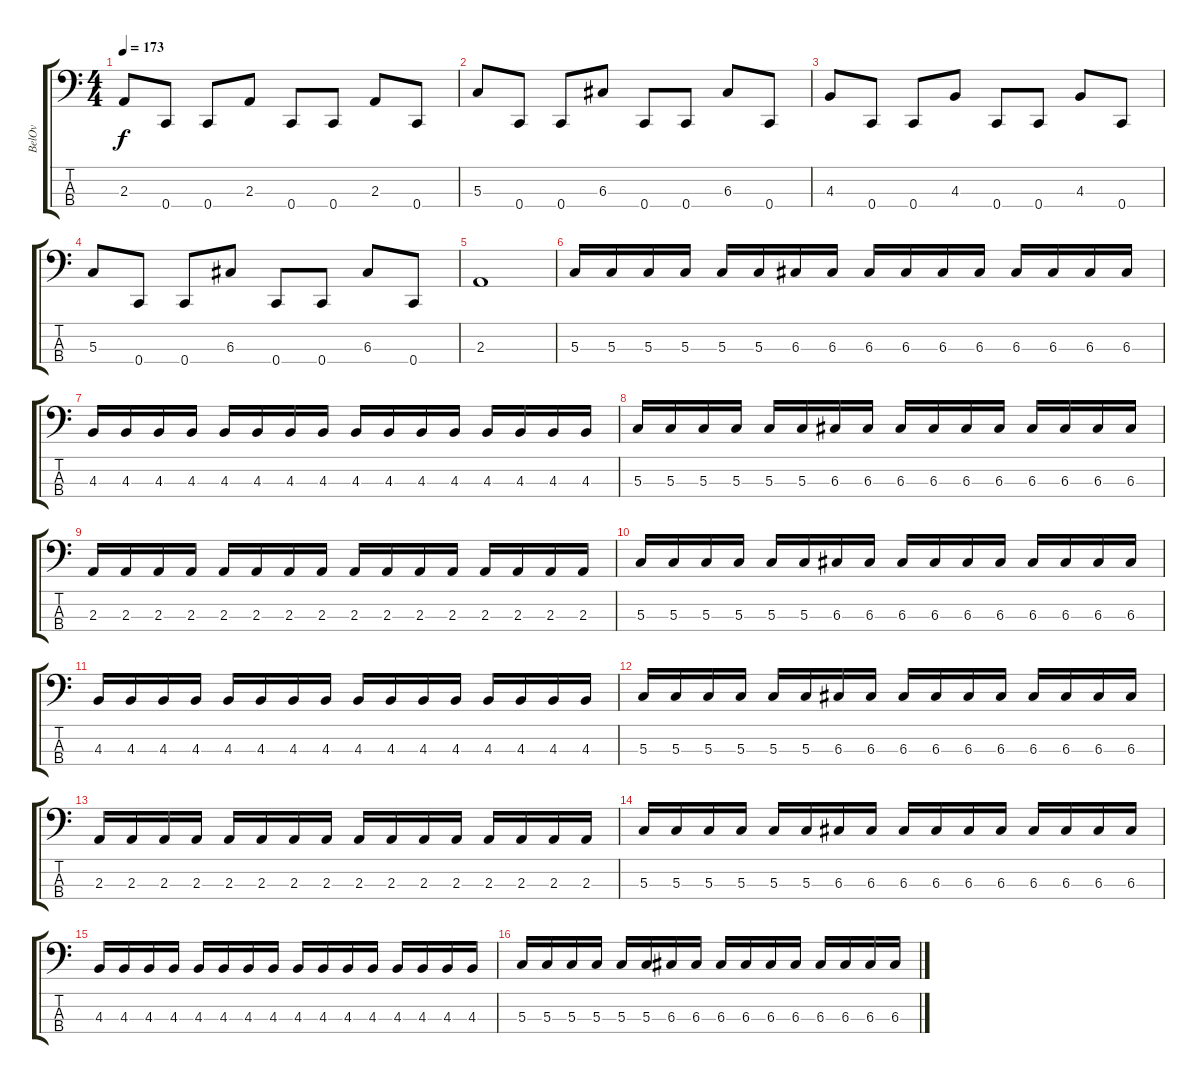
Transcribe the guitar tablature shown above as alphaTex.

\track ("BelOv" "BelOv") {instrument electricbasspick}
\staff {score tabs}
\tuning (F2 C2 G1 C1) {hide}
\ts (4 4)
\tempo 173
\clef f4
\ks c
2.3.8{dy f} 0.4.8 0.4.8 2.3.8 0.4.8 0.4.8 2.3.8 0.4.8 |
5.3.8 0.4.8 0.4.8 6.3.8 0.4.8 0.4.8 6.3.8 0.4.8 |
4.3.8 0.4.8 0.4.8 4.3.8 0.4.8 0.4.8 4.3.8 0.4.8 |
5.3.8 0.4.8 0.4.8 6.3.8 0.4.8 0.4.8 6.3.8 0.4.8 |
2.3.1 |
5.3.16 5.3.16 5.3.16 5.3.16 5.3.16 5.3.16 6.3.16 6.3.16 6.3.16 6.3.16 6.3.16 6.3.16 6.3.16 6.3.16 6.3.16 6.3.16 |
4.3.16 4.3.16 4.3.16 4.3.16 4.3.16 4.3.16 4.3.16 4.3.16 4.3.16 4.3.16 4.3.16 4.3.16 4.3.16 4.3.16 4.3.16 4.3.16 |
5.3.16 5.3.16 5.3.16 5.3.16 5.3.16 5.3.16 6.3.16 6.3.16 6.3.16 6.3.16 6.3.16 6.3.16 6.3.16 6.3.16 6.3.16 6.3.16 |
2.3.16 2.3.16 2.3.16 2.3.16 2.3.16 2.3.16 2.3.16 2.3.16 2.3.16 2.3.16 2.3.16 2.3.16 2.3.16 2.3.16 2.3.16 2.3.16 |
5.3.16 5.3.16 5.3.16 5.3.16 5.3.16 5.3.16 6.3.16 6.3.16 6.3.16 6.3.16 6.3.16 6.3.16 6.3.16 6.3.16 6.3.16 6.3.16 |
4.3.16 4.3.16 4.3.16 4.3.16 4.3.16 4.3.16 4.3.16 4.3.16 4.3.16 4.3.16 4.3.16 4.3.16 4.3.16 4.3.16 4.3.16 4.3.16 |
5.3.16 5.3.16 5.3.16 5.3.16 5.3.16 5.3.16 6.3.16 6.3.16 6.3.16 6.3.16 6.3.16 6.3.16 6.3.16 6.3.16 6.3.16 6.3.16 |
2.3.16 2.3.16 2.3.16 2.3.16 2.3.16 2.3.16 2.3.16 2.3.16 2.3.16 2.3.16 2.3.16 2.3.16 2.3.16 2.3.16 2.3.16 2.3.16 |
5.3.16 5.3.16 5.3.16 5.3.16 5.3.16 5.3.16 6.3.16 6.3.16 6.3.16 6.3.16 6.3.16 6.3.16 6.3.16 6.3.16 6.3.16 6.3.16 |
4.3.16 4.3.16 4.3.16 4.3.16 4.3.16 4.3.16 4.3.16 4.3.16 4.3.16 4.3.16 4.3.16 4.3.16 4.3.16 4.3.16 4.3.16 4.3.16 |
5.3.16 5.3.16 5.3.16 5.3.16 5.3.16 5.3.16 6.3.16 6.3.16 6.3.16 6.3.16 6.3.16 6.3.16 6.3.16 6.3.16 6.3.16 6.3.16
